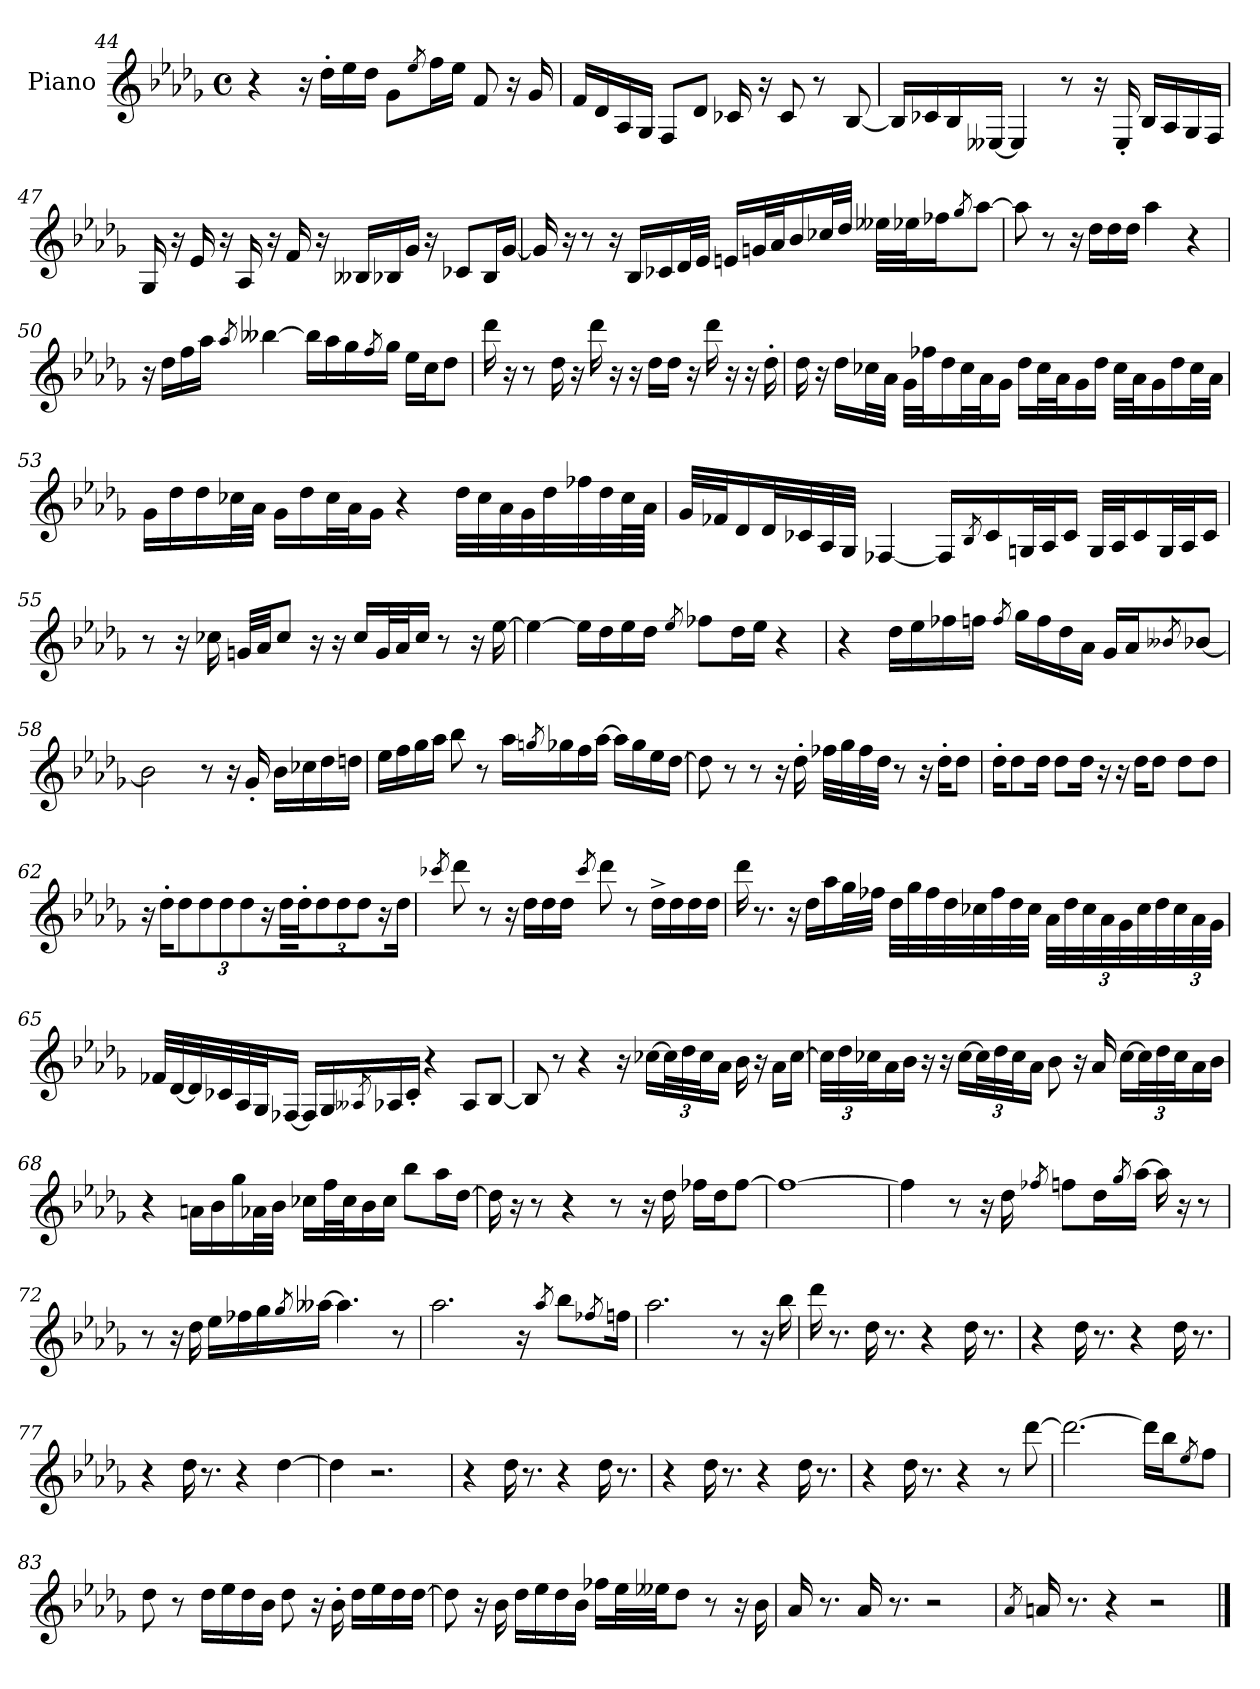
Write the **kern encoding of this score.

**kern
*part1
*staff1
*I"Piano
*I'Pno.
!!LO:LB:g=z
*clefG2
*k[b-e-a-d-g-]
*M4/4
*met(c)
=44
4r
16r
16dd-'\LL
16ee-\
16dd-\JJ
8g-\L
8qee-/
16ff\L
16ee-\JJ
8f/
16r
16g-/
=45
16f/LL
16d-/
16A-/
16G-/JJ
8F/L
8d-/J
16c-X/
16r
8c-/
8r
[8B-/
=46
16B-/LL]
16c-X/
16B-/
[16E--X/JJ
4E--/]
8r
16r
16E--'/
16B-/LL
16A-/
16G-/
16F/JJ
!!LO:LB:g=z
=47
16G-/
16r
16e-/
16r
16A-/
16r
16f/
16r
16B--X/LL
16B-X/
16g-/JJ
16r
8c-X/L
16B-/L
[16g-/JJ
=48
16g-/]
16r
8r
16r
16B-/LL
16c-X/
32d-/L
32e-/JJJ
16en/LL
32gn/L
32a-/J
16b-/
32cc-X/L
32dd-/JJJ
32ee--X\LLL
32ee-X\J
16ff-X\J
8qgg-/
[8aa-\J
!!LO:LB:g=z
=49
8aa-\]
8r
16r
16dd-\LL
16dd-\
16dd-\JJ
4aa-\
4r
=50
16r
16dd-\LL
16ff\
16aa-\JJ
8qaa-/
[4bb--X\
16bb--\LL]
16aa-\
16gg-\
8qff/
16gg-\JJ
16ee-\LL
16cc\J
8dd-\J
=51
16ddd-\
16r
8r
16dd-\
16r
16ddd-\
16r
16r
16dd-\LL
16dd-\JJ
16r
16ddd-\
16r
16r
16dd-'\
!!LO:LB:g=z
=52
16dd-\
16r
16dd-\LL
32cc-X\L
32a-\JJJ
32g-\LLL
32ff-X\J
16dd-\
32cc-\L
32a-\J
16g-\JJ
16dd-\LL
32cc-\L
32a-\J
16g-\
16dd-\JJ
32cc-\LLL
32a-\J
16g-\
16dd-\
32cc-\L
32a-\JJJ
=53
16g-\LL
16dd-\
16dd-\
32cc-X\L
32a-\JJJ
16g-\LL
16dd-\
32cc-\L
32a-\J
16g-\JJ
4r
32dd-\LLL
32cc-\
32a-\
32g-\
32dd-\
32ff-X\
32dd-\
64cc-\L
64a-\JJJJ
!!LO:LB:g=z
=54
32g-/LLL
32f-X/J
16d-/
32d-/L
32c-X/
32A-/
32G-/JJJ
[4F-X/
16F-/LL]
8qB-/
16c-/
32Gn/L
32A-/J
16c-/JJ
32G/LLL
32A-/J
16c-/
32G/L
32A-/J
16c-/JJ
=55
8r
16r
16cc-X\
32gn/LLL
32a-/JJ
8cc-/J
16r
16r
16cc-/LL
32g/L
32a-/J
16cc-/JJ
8r
16r
[16ee-\
!!LO:LB:g=z
=56
4ee-\_
16ee-\LL]
16dd-\
16ee-\
16dd-\JJ
8qee-/
8ff-X\L
16dd-\L
16ee-\JJ
4r
=57
4r
16dd-\LL
16ee-\
16ff-X\
16ffn\JJ
8qff/
16gg-\LL
16ff\
16dd-\
16a-\JJ
16g-/LL
16a-/J
8qb--X/
[8b-X/J
!!LO:LB:g=z
=58
2b-\]
8r
16r
16g-'/
16b-\LL
16cc-X\
16dd-\
16ddn\JJ
=59
16ee-\LL
16ff\
16gg-\
16aa-\JJ
8bb-\
8r
16aa-\LL
8qggn/
16gg-X\
16ff\
[16aa-\JJ
16aa-\LL]
16gg-\
16ee-\
[16dd-\JJ
=60
8dd-\]
8r
8r
16r
16dd-'\
32ff-X\LLL
32gg-\
32ff-\
32dd-\JJJ
8r
16r
16dd-'\KL
8dd-\J
!!LO:LB:g=z
=61
16dd-'\KL
8dd-\
16dd-\Jk
8dd-\L
16dd-\Jk
16r
16r
16dd-\KL
8dd-\J
8dd-\L
8dd-\J
=62
16r
16dd-'\KL
*Xbrackettup
12dd-\
12dd-\
12dd-\
*brackettup
12dd-\J
24r
16dd-\LL
16dd-'\J
*Xbrackettup
12dd-\
12dd-\
12dd-\J
16r
16dd-\
=63
8qccc-X/
8ddd-\
8r
16r
16dd-\LL
16dd-\
16dd-\JJ
8qccc-/
8ddd-\
8r
16dd-^\LL
16dd-\
16dd-\
16dd-\JJ
!!LO:LB:g=z
=64
16ddd-\
8.r
16r
16dd-\LL
16aa-\
32gg-\L
32ff-X\JJJ
32dd-\LLL
32gg-\
32ff-\
32dd-\
32cc-X\
32ff-\
32dd-\
32cc-\JJJ
32a-\LLL
32dd-\
48cc-\
48a-\
48g-\
32cc-\
32dd-\
48cc-\
48a-\
48g-\JJJ
!!LO:LB:g=z
=65
32f-X/LLL
[32d-/
32d-/]
32c-X/
32A-/
32G-/J
[16F-X/JJ
16F-/LL]
16G-/
8qA--X/
16A-X/
16c-'/JJ
4r
8A-/L
[8B-/J
=66
8B-/]
8r
4r
16r
[16cc-X\LL
48cc-\L]
48dd-\
48cc-\J
16a-\JJ
16b-\
16r
16a-\LL
[16cc-\JJ
!!LO:PB:g=z
=67
48cc-\LLL]
48dd-\
48cc-X\J
16a-\
16b-\JJ
16r
16r
[16cc-\LL
48cc-\L]
48dd-\
48cc-\J
16a-\JJ
8b-\
16r
16a-/
[16cc-\LL
48cc-\L]
48dd-\
48cc-\J
16a-\
16b-\JJ
=68
4r
16an\LL
16b-\
16gg-\
32a-X\L
32b-\JJJ
16cc-X\LL
32ff\L
32cc-\J
16b-\
16cc-\JJ
8bb-\L
16aa-\L
[16dd-\JJ
!!LO:LB:g=z
=69
16dd-\]
16r
8r
4r
8r
16r
16dd-\
16ff-X\LL
16dd-\J
[8ff-\J
=70
1ff-_
=71
4ff-\]
8r
16r
16dd-\
8qff-X/
8ffn\L
16dd-\L
8qgg-/
[16aa-\JJ
16aa-\]
16r
8r
=72
8r
16r
16dd-\
16ee-\LL
16ff-X\
16gg-\
8qgg-/
[16aa--X\JJ
4.aa--\]
8r
!!LO:LB:g=z
=73
2.aa-\
16r
8qaa-/
8bb-\L
8qff-X/
16ffn\Jk
=74
2.aa-\
8r
16r
16bb-\
=75
16ddd-\
8.r
16dd-\
8.r
4r
16dd-\
8.r
=76
4r
16dd-\
8.r
4r
16dd-\
8.r
=77
4r
16dd-\
8.r
4r
[4dd-\
=78
4dd-\]
2.r
!!LO:LB:g=z
=79
4r
16dd-\
8.r
4r
16dd-\
8.r
=80
4r
16dd-\
8.r
4r
16dd-\
8.r
=81
4r
16dd-\
8.r
4r
8r
[8ddd-\
=82
2.ddd-\_
16ddd-\LL]
16bb-\J
8qee-/
8ff\J
=83
8dd-\
8r
16dd-\LL
16ee-\
16dd-\
16b-\JJ
8dd-\
16r
16b-'\
16dd-\LL
16ee-\
16dd-\
[16dd-\JJ
!!LO:LB:g=z
=84
8dd-\]
16r
16b-\
16dd-\LL
16ee-\
16dd-\
16b-\JJ
16ff-X\LL
32ee-\L
32ee--X\JJ
8dd-\J
8r
16r
16b-\
=85
16a-/
8.r
16a-/
8.r
2r
=86
8qa-/
16an/
8.r
4r
2r
==
*-
